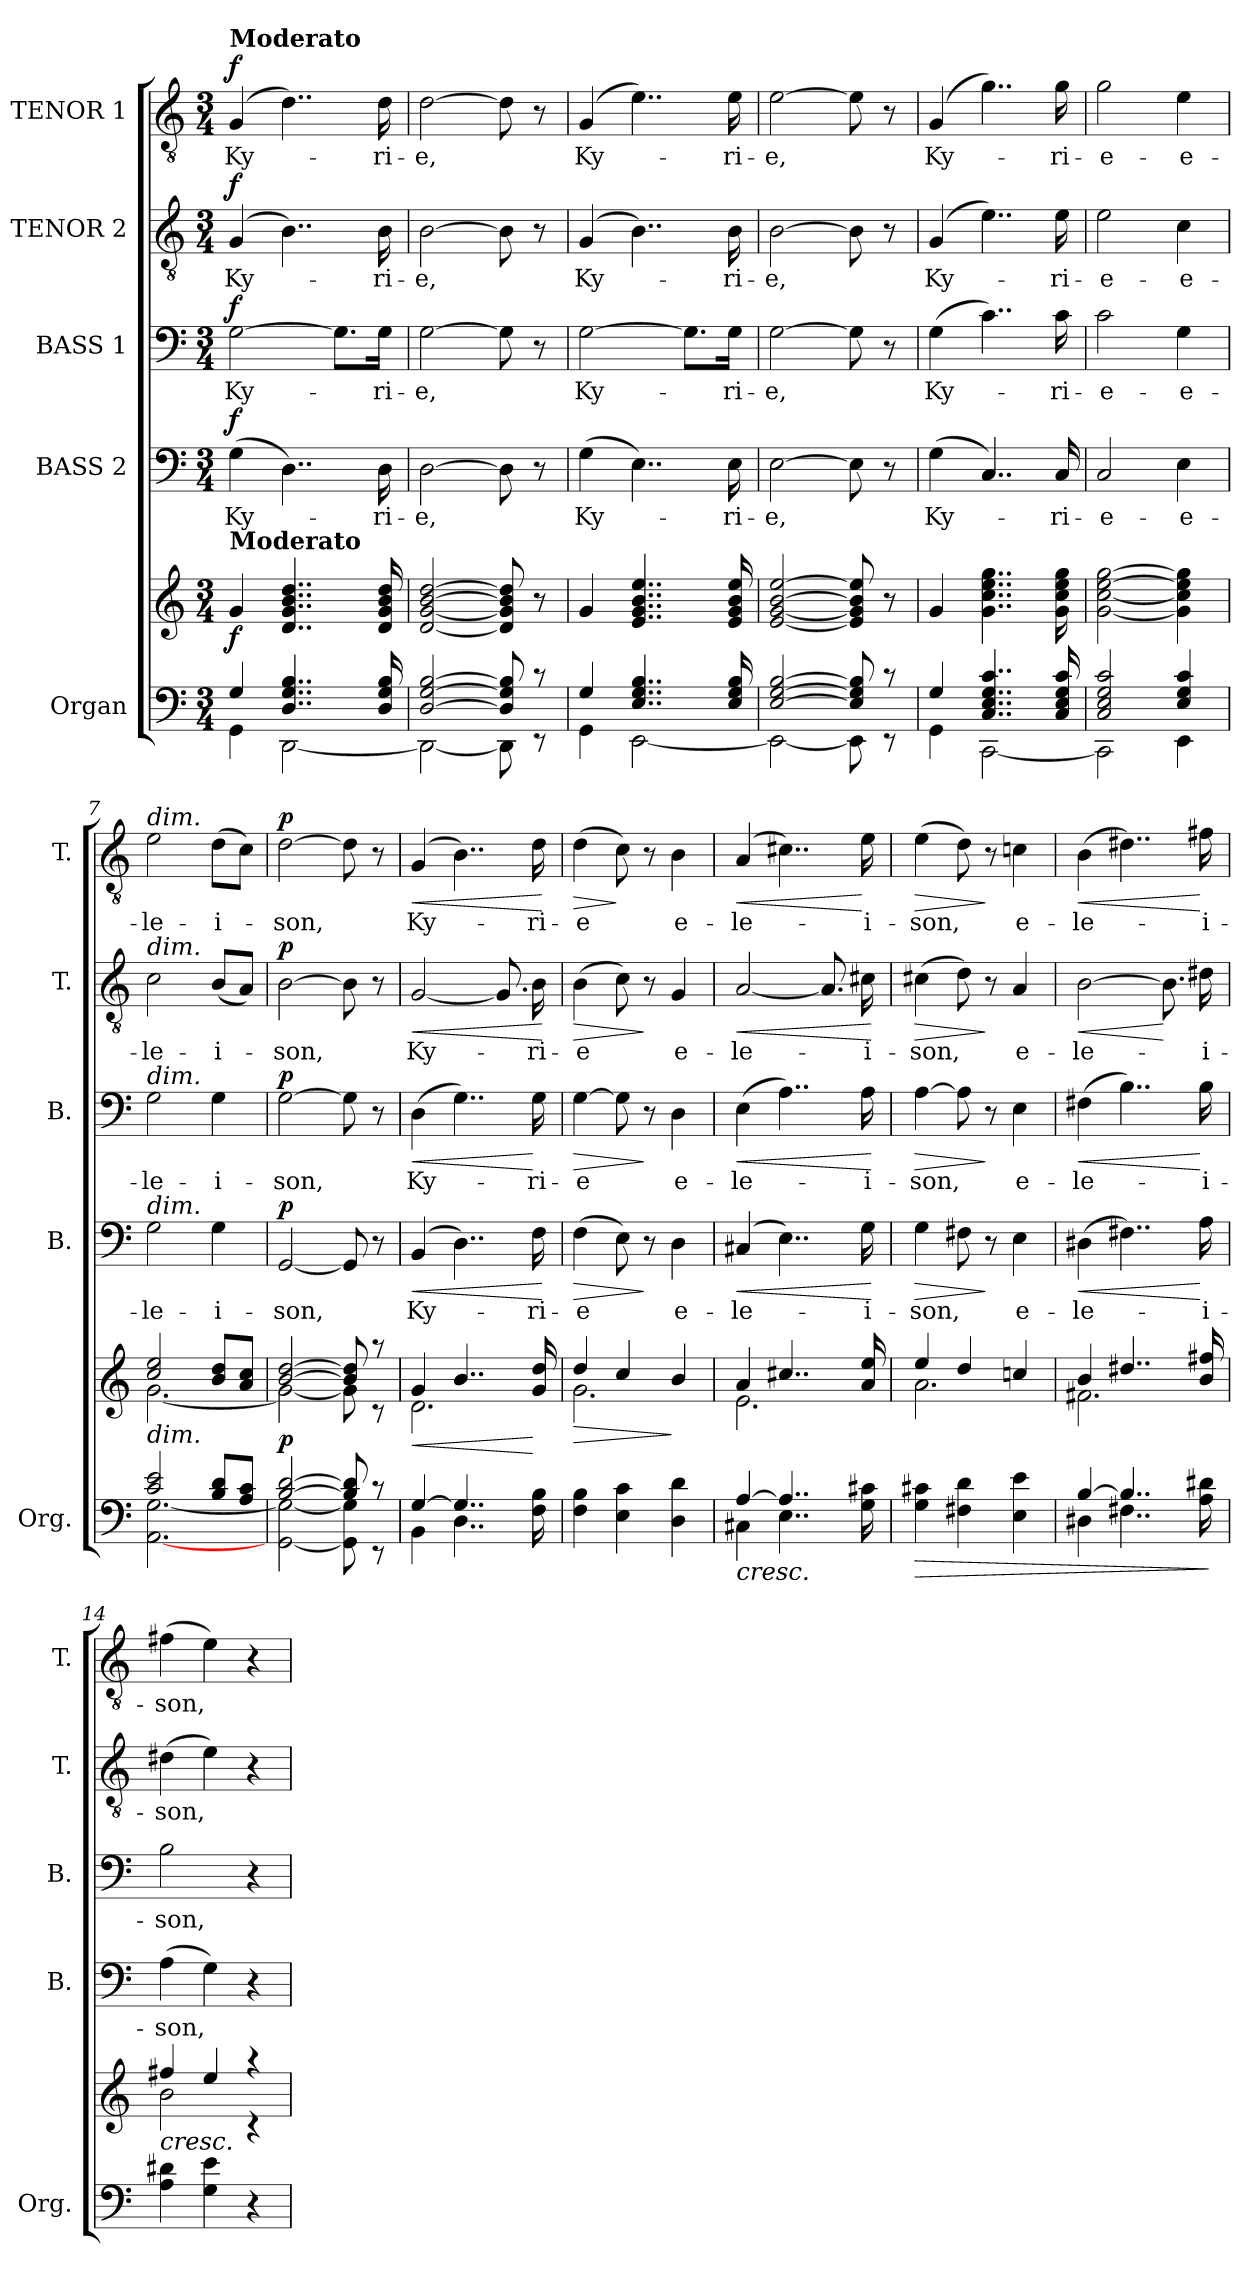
**kern	**kern	**dynam	**kern	**text	**dynam	**kern	**text	**dynam	**kern	**text	**dynam	**kern	**text	**dynam
*part5	*part5	*part5	*part4	*part4	*part4	*part3	*part3	*part3	*part2	*part2	*part2	*part1	*part1	*part1
*staff6	*staff5	*staff5/6	*staff4	*staff4	*staff4	*staff3	*staff3	*staff3	*staff2	*staff2	*staff2	*staff1	*staff1	*staff1
*I"Organ	*	*	*I"BASS 2	*	*	*I"BASS 1	*	*	*I"TENOR 2	*	*	*I"TENOR 1	*	*
*I'Org.	*	*	*I'B.	*	*	*I'B.	*	*	*I'T.	*	*	*I'T.	*	*
*clefF4	*clefG2	*	*clefF4	*	*	*clefF4	*	*	*clefGv2	*	*	*clefGv2	*	*
*	*	*	*	*	*	*	*	*	*ITrd7c12	*	*	*ITrd7c12	*	*
*k[]	*k[]	*	*k[]	*	*	*k[]	*	*	*k[]	*	*	*k[]	*	*
*C:	*C:	*	*C:	*	*	*C:	*	*	*C:	*	*	*C:	*	*
*M3/4	*M3/4	*	*M3/4	*	*	*M3/4	*	*	*M3/4	*	*	*M3/4	*	*
*MM100	*MM100	*	*MM100	*	*	*MM100	*	*	*MM100	*	*	*MM100	*	*
=1	=1	=1	=1	=1	=1	=1	=1	=1	=1	=1	=1	=1	=1	=1
*^	*	*	*	*	*	*	*	*	*	*	*	*	*	*
!	!	!	!	!	!	!	!	!	!	!	!	!	!LO:TX:a:B:t=Moderato	!	!
!	!	!LO:TX:a:B:t=Moderato	!	!	!	!	!	!	!	!	!	!	!	!	!
!	!	!	!LO:DY:b	!	!LO:LY:b	!LO:DY:a	!	!LO:LY:b	!LO:DY:a	!	!LO:LY:b	!LO:DY:a	!	!LO:LY:b	!LO:DY:a
4G/	4GG\	4g/	f	(>4G\	Ky-	f	[>2G\	Ky-	f	(4GG/	Ky-	f	(4GG/	Ky-	f
4..D/ 4..G/ 4..B/	[<2DD\	4..d/ 4..g/ 4..b/ 4..dd/	.	4..D\)	.	.	.	.	.	4..BB\)	.	.	4..D\)	.	.
.	.	.	.	.	.	.	8.G\L]	.	.	.	.	.	.	.	.
!	!	!	!	!	!LO:LY:b	!	!	!LO:LY:b	!	!	!LO:LY:b	!	!	!LO:LY:b	!
16D/ 16G/ 16B/	.	16d/ 16g/ 16b/ 16dd/	.	16D\	-ri-	.	16G\Jk	-ri-	.	16BB\	-ri-	.	16D\	-ri-	.
=2	=2	=2	=2	=2	=2	=2	=2	=2	=2	=2	=2	=2	=2	=2	=2
!	!	!	!	!	!LO:LY:b	!	!	!LO:LY:b	!	!	!LO:LY:b	!	!	!LO:LY:b	!
[>2D/ [>2G/ [>2B/	2DD\_	[<2d/ [<2g/ [>2b/ [>2dd/	.	[>2D\	-e,	.	[>2G\	-e,	.	[>2BB\	-e,	.	[>2D\	-e,	.
8D/] 8G/] 8B/]	8DD\]	8d/] 8g/] 8b/] 8dd/]	.	8D\]	.	.	8G\]	.	.	8BB\]	.	.	8D\]	.	.
8rc	8rEE	8r	.	8r	.	.	8r	.	.	8r	.	.	8r	.	.
=3	=3	=3	=3	=3	=3	=3	=3	=3	=3	=3	=3	=3	=3	=3	=3
!	!	!	!	!	!LO:LY:b	!	!	!LO:LY:b	!	!	!LO:LY:b	!	!	!LO:LY:b	!
4G/	4GG\	4g/	.	(>4G\	Ky-	.	[>2G\	Ky-	.	(4GG/	Ky-	.	(4GG/	Ky-	.
4..E/ 4..G/ 4..B/	[<2EE\	4..e/ 4..g/ 4..b/ 4..ee/	.	4..E\)	.	.	.	.	.	4..BB\)	.	.	4..E\)	.	.
.	.	.	.	.	.	.	8.G\L]	.	.	.	.	.	.	.	.
!	!	!	!	!	!LO:LY:b	!	!	!LO:LY:b	!	!	!LO:LY:b	!	!	!LO:LY:b	!
16E/ 16G/ 16B/	.	16e/ 16g/ 16b/ 16ee/	.	16E\	-ri-	.	16G\Jk	-ri-	.	16BB\	-ri-	.	16E\	-ri-	.
=4	=4	=4	=4	=4	=4	=4	=4	=4	=4	=4	=4	=4	=4	=4	=4
!	!	!	!	!	!LO:LY:b	!	!	!LO:LY:b	!	!	!LO:LY:b	!	!	!LO:LY:b	!
[>2E/ [>2G/ [>2B/	2EE\_	[<2e/ [<2g/ [>2b/ [>2ee/	.	[>2E\	-e,	.	[>2G\	-e,	.	[>2BB\	-e,	.	[>2E\	-e,	.
8E/] 8G/] 8B/]	8EE\]	8e/] 8g/] 8b/] 8ee/]	.	8E\]	.	.	8G\]	.	.	8BB\]	.	.	8E\]	.	.
8rc	8rEE	8r	.	8r	.	.	8r	.	.	8r	.	.	8r	.	.
=5	=5	=5	=5	=5	=5	=5	=5	=5	=5	=5	=5	=5	=5	=5	=5
!	!	!	!	!	!LO:LY:b	!	!	!LO:LY:b	!	!	!LO:LY:b	!	!	!LO:LY:b	!
4G/	4GG\	4g/	.	(>4G\	Ky-	.	(>4G\	Ky-	.	(4GG/	Ky-	.	(4GG/	Ky-	.
4..C/ 4..E/ 4..G/ 4..c/	[<2CC\	4..g\ 4..cc\ 4..ee\ 4..gg\	.	4..C/)	.	.	4..c\)	.	.	4..E\)	.	.	4..G\)	.	.
!	!	!	!	!	!LO:LY:b	!	!	!LO:LY:b	!	!	!LO:LY:b	!	!	!LO:LY:b	!
16C/ 16E/ 16G/ 16c/	.	16g\ 16cc\ 16ee\ 16gg\	.	16C/	-ri-	.	16c\	-ri-	.	16E\	-ri-	.	16G\	-ri-	.
=6	=6	=6	=6	=6	=6	=6	=6	=6	=6	=6	=6	=6	=6	=6	=6
!	!	!	!	!	!LO:LY:b	!	!	!LO:LY:b	!	!	!LO:LY:b	!	!	!LO:LY:b	!
2C/ 2E/ 2G/ 2c/	2CC\]	[<2g\ [<2cc\ [>2ee\ [>2gg\	.	2C/	-e-	.	2c\	-e-	.	2E\	-e-	.	2G\	-e-	.
!	!	!	!	!	!LO:LY:b	!	!	!LO:LY:b	!	!	!LO:LY:b	!	!	!LO:LY:b	!
4E/ 4G/ 4c/	4EE\	4g\] 4cc\] 4ee\] 4gg\]	.	4E\	-e-	.	4G\	-e-	.	4C\	-e-	.	4E\	-e-	.
=7	=7	=7	=7	=7	=7	=7	=7	=7	=7	=7	=7	=7	=7	=7	=7
*	*	*^	*	*	*	*	*	*	*	*	*	*	*	*	*
!	!	!	!	!	!	!	!	!	!	!	!	!	!	!LO:TX:a:i:t=dim.	!	!
!	!	!	!	!	!	!	!	!	!	!	!LO:TX:a:i:t=dim.	!	!	!	!	!
!	!	!	!	!	!	!	!	!LO:TX:a:i:t=dim.	!	!	!	!	!	!	!	!
!	!	!	!	!	!LO:TX:a:i:t=dim.	!	!	!	!	!	!	!	!	!	!	!
!	!	!LO:TX:b:i:t=dim.	!	!	!	!	!	!	!	!	!	!	!	!	!	!
!	!	!	!	!	!	!LO:LY:b	!	!	!LO:LY:b	!	!	!LO:LY:b	!	!	!LO:LY:b	!
2c/ 2e/	[<2.AA\ [<2.G\	2cc/ 2ee/	[<2.g\	.	2G\	-le-	.	2G\	-le-	.	2C\	-le-	.	2E\	-le-	.
!	!	!	!	!	!	!LO:LY:b	!	!	!LO:LY:b	!	!	!LO:LY:b	!	!	!LO:LY:b	!
8B/ 8d/L	.	8b/ 8dd/L	.	.	4G\	-i-	.	4G\	-i-	.	(<8BB/L	-i-	.	(>8D\L	-i-	.
8A/ 8c/J	.	8a/ 8cc/J	.	.	.	.	.	.	.	.	8AA/J)	.	.	8C\J)	.	.
=8	=8	=8	=8	=8	=8	=8	=8	=8	=8	=8	=8	=8	=8	=8	=8	=8
!	!	!	!	!LO:DY:a=2	!	!LO:LY:b	!LO:DY:a	!	!LO:LY:b	!LO:DY:a	!	!LO:LY:b	!LO:DY:a	!	!LO:LY:b	!LO:DY:a
[>2B/ [>2d/	[<2GG\ 2G\_	[>2b/ [>2dd/	2g\_	p	[<2GG/	-son,	p	[>2G\	-son,	p	[>2BB\	-son,	p	[>2D\	-son,	p
8B/] 8d/]	8GG\] 8G\]	8b/] 8dd/]	8g\]	.	8GG/]	.	.	8G\]	.	.	8BB\]	.	.	8D\]	.	.
8rc	8rEE	8raa	8rc	.	8r	.	.	8r	.	.	8r	.	.	8r	.	.
=9	=9	=9	=9	=9	=9	=9	=9	=9	=9	=9	=9	=9	=9	=9	=9	=9
!	!	!	!	!LO:HP:b	!	!LO:LY:b	!LO:HP:b	!	!LO:LY:b	!LO:HP:b	!	!LO:LY:b	!LO:HP:b	!	!LO:LY:b	!LO:HP:b
[>4G/	4BB\	4g/	2.d\	<	(4BB/	Ky-	<	(>4D\	Ky-	<	[<2GG/	Ky-	<	(4GG/	Ky-	<
4..G/]	4..D\	4..b/	.	.	4..D\)	.	.	4..G\)	.	.	.	.	.	4..BB\)	.	.
.	.	.	.	.	.	.	.	.	.	.	8.GG/]	.	.	.	.	.
!	!	!	!	!	!	!LO:LY:b	!	!	!LO:LY:b	!	!	!LO:LY:b	!	!	!LO:LY:b	!
16F\ 16B\	16ryy	16g/ 16dd/	.	[	16F\	-ri-	.	16G\	-ri-	[	16BB\	-ri-	.	16D\	-ri-	.
*v	*v	*	*	*	*	*	*	*	*	*	*	*	*	*	*	*
*	*v	*v	*	*	*	*	*	*	*	*	*	*	*	*	*
.	.	.	.	.	[	.	.	.	.	.	[	.	.	[
=10	=10	=10	=10	=10	=10	=10	=10	=10	=10	=10	=10	=10	=10	=10
!	!	!LO:HP:b	!	!LO:LY:b	!LO:HP:b	!	!LO:LY:b	!LO:HP:b	!	!LO:LY:b	!LO:HP:b	!	!LO:LY:b	!LO:HP:b
*	*^	*	*	*	*	*	*	*	*	*	*	*	*	*
4F\ 4B\	4dd/	2.g\	>	(>4F\	-e	>	[>4G\	-e	>	(>4BB\	-e	>	(>4D\	-e	>
4E\ 4c\	4cc/	.	.	8E\)	.	.	8G\]	.	.	8C\)	.	.	8C\)	.	]
.	.	.	.	8r	.	]	8r	.	]	8r	.	]	8r	.	.
!	!	!	!	!	!LO:LY:b	!	!	!LO:LY:b	!	!	!LO:LY:b	!	!	!LO:LY:b	!
4D\ 4d\	4b/	.	]	4D\	e-	.	4D\	e-	.	4GG/	e-	.	4BB\	e-	.
*	*v	*v	*	*	*	*	*	*	*	*	*	*	*	*	*
!!LO:LB:g=z
=11	=11	=11	=11	=11	=11	=11	=11	=11	=11	=11	=11	=11	=11	=11
!	!	!LO:HP:b=2	!	!LO:LY:b	!LO:HP:b	!	!LO:LY:b	!LO:HP:b	!	!LO:LY:b	!LO:HP:b	!	!LO:LY:b	!LO:HP:b
*^	*^	*	*	*	*	*	*	*	*	*	*	*	*	*
*	*	*	*^	*	*	*	*	*	*	*	*	*	*	*	*	*
[>4A/	4C#X\	4a/	2.e\	2ryy	<	(4C#X/	-le-	<	(>4E\	-le-	<	[<2AA/	-le-	<	(4AA/	-le-	<
4..A/]	4..E\	4..cc#X/	.	.	.	4..E\)	.	.	4..A\)	.	.	.	.	.	4..C#X\)	.	.
.	.	.	.	8.ryy	.	.	.	.	.	.	.	8.AA/]	.	.	.	.	.
!	!	!	!	!	!	!	!LO:LY:b	!	!	!LO:LY:b	!	!	!LO:LY:b	!	!	!LO:LY:b	!
16G\ 16c#X\	16ryy	16a/ 16ee/	.	16ryy	.	16G\	-i-	.	16A\	-i-	.	16C#X\	-i-	.	16E\	-i-	[
*v	*v	*	*	*	*	*	*	*	*	*	*	*	*	*	*	*	*
*	*v	*v	*v	*	*	*	*	*	*	*	*	*	*	*	*	*
.	.	.	.	.	[	.	.	[	.	.	[	.	.	.
=12	=12	=12	=12	=12	=12	=12	=12	=12	=12	=12	=12	=12	=12	=12
!	!	!LO:HP:b=2	!	!LO:LY:b	!LO:HP:b	!	!LO:LY:b	!LO:HP:b	!	!LO:LY:b	!LO:HP:b	!	!LO:LY:b	!LO:HP:b
*	*^	*	*	*	*	*	*	*	*	*	*	*	*	*
*	*	*^	*	*	*	*	*	*	*	*	*	*	*	*	*
4G\ 4c#X\	4ee/	2.a\	2ryy	>	4G\	-son,	>	[>4A\	-son,	>	(>4C#X\	-son,	>	(>4E\	-son,	>
4F#X\ 4d\	4dd/	.	.	.	8F#X\	.	.	8A\]	.	.	8D\)	.	.	8D\)	.	.
.	.	.	.	.	8r	.	]	8r	.	]	8r	.	]	8r	.	]
!	!	!	!	!	!	!LO:LY:b	!	!	!LO:LY:b	!	!	!LO:LY:b	!	!	!LO:LY:b	!
4E\ 4e\	4ccn/	.	4ryy	.	4E\	e-	.	4E\	e-	.	4AA/	e-	.	4Cn\	e-	.
*	*v	*v	*v	*	*	*	*	*	*	*	*	*	*	*	*	*
.	.	[	.	.	.	.	.	.	.	.	.	.	.	.
=13	=13	=13	=13	=13	=13	=13	=13	=13	=13	=13	=13	=13	=13	=13
*^	*^	*	*	*	*	*	*	*	*	*	*	*	*	*
*	*	*	*^	*	*	*	*	*	*	*	*	*	*	*	*	*
!	!	!	!	!	!	!	!LO:LY:b	!LO:HP:b	!	!LO:LY:b	!LO:HP:b	!	!LO:LY:b	!LO:HP:b	!	!LO:LY:b	!LO:HP:b
[>4B/	4D#X\	4b/	2.f#X\	2ryy	.	(>4D#X\	-le-	<	(>4F#X\	-le-	<	[>2BB\	-le-	<	(>4BB\	-le-	<
4..B/]	4..F#X\	4..dd#X/	.	.	.	4..F#X\)	.	.	4..B\)	.	.	.	.	.	4..D#X\)	.	.
.	.	.	.	8.ryy	.	.	.	.	.	.	.	8.BB\]	.	[	.	.	.
!	!	!	!	!	!	!	!LO:LY:b	!	!	!LO:LY:b	!	!	!LO:LY:b	!	!	!LO:LY:b	!
16A\ 16d#X\	16ryy	16b/ 16ff#X/	.	16ryy	.	16A\	-i-	[	16B\	-i-	[	16D#X\	-i-	.	16F#X\	-i-	[
*v	*v	*	*	*	*	*	*	*	*	*	*	*	*	*	*	*	*
*	*v	*v	*v	*	*	*	*	*	*	*	*	*	*	*	*	*
.	.	]	.	.	.	.	.	.	.	.	.	.	.	.
=14	=14	=14	=14	=14	=14	=14	=14	=14	=14	=14	=14	=14	=14	=14
*	*^	*	*	*	*	*	*	*	*	*	*	*	*	*
!LO:TX:a:i:t=cresc.	!	!	!	!	!	!	!	!	!	!	!	!	!	!	!
!	!	!	!	!	!LO:LY:b	!	!	!LO:LY:b	!	!	!LO:LY:b	!	!	!LO:LY:b	!
4A\ 4d#X\	4ff#X/	2b\	.	(>4A\	-son,	.	2B\	-son,-	.	(>4D#X\	-son,	.	(>4F#X\	-son,	.
4G\ 4e\	4ee/	.	.	4G\)	.	.	.	.	.	4E\)	.	.	4E\)	.	.
4r	4raa	4rc	.	4r	.	.	4r	.	.	4r	.	.	4r	.	.
*	*v	*v	*	*	*	*	*	*	*	*	*	*	*	*	*
=	=	=	=	=	=	=	=	=	=	=	=	=	=	=
*-	*-	*-	*-	*-	*-	*-	*-	*-	*-	*-	*-	*-	*-	*-
